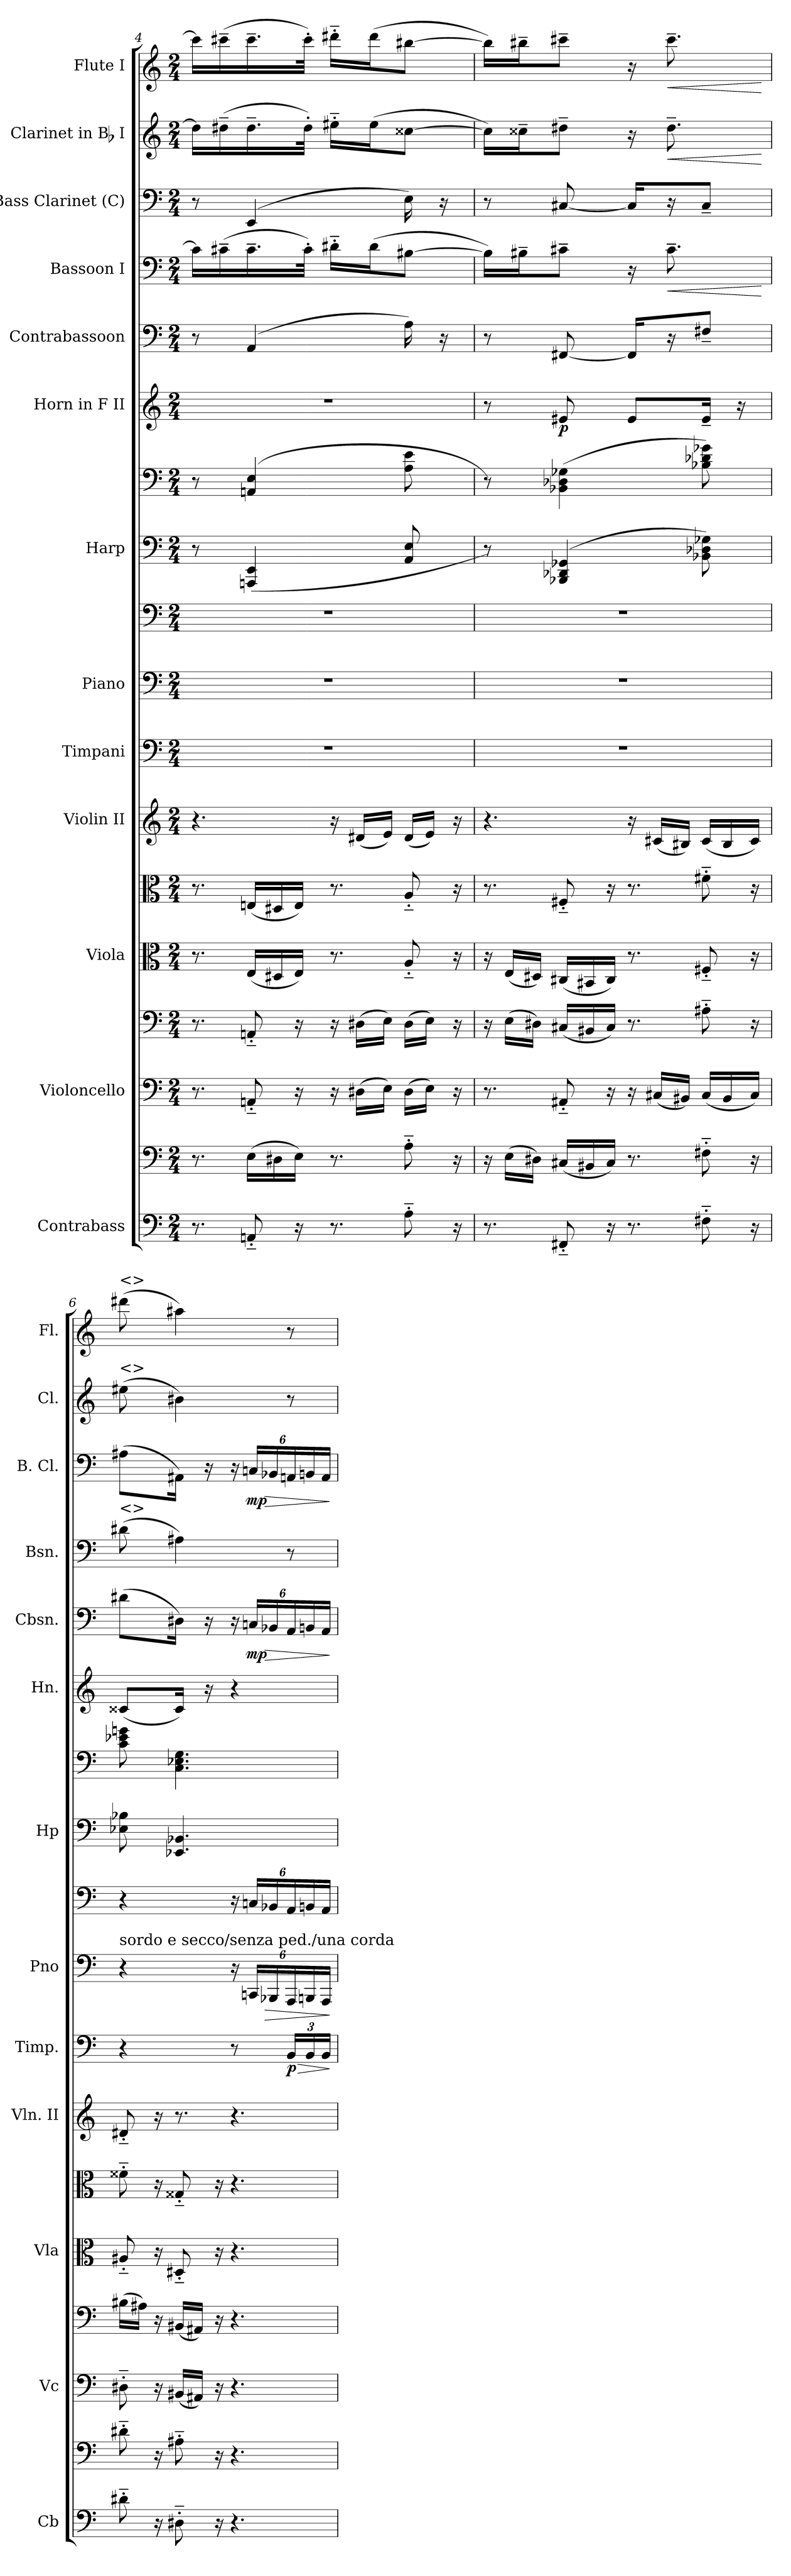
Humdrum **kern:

**kern	**kern	**kern	**kern	**kern	**kern	**kern	**kern	**dynam	**kern	**kern	**dynam	**kern	**kern	**kern	**dynam	**kern	**dynam	**kern	**dynam	**kern	**dynam	**kern	**dynam	**kern	**dynam
*part13	*part13	*part12	*part12	*part11	*part11	*part10	*part9	*part9	*part8	*part8	*part8	*part7	*part7	*part6	*part6	*part5	*part5	*part4	*part4	*part3	*part3	*part2	*part2	*part1	*part1
*staff18	*staff17	*staff16	*staff15	*staff14	*staff13	*staff12	*staff11	*staff11	*staff10	*staff9	*staff9/10	*staff8	*staff7	*staff6	*staff6	*staff5	*staff5	*staff4	*staff4	*staff3	*staff3	*staff2	*staff2	*staff1	*staff1
*I"Contrabass	*	*I"Violoncello	*	*I"Viola	*	*I"Violin II	*I"Timpani	*	*I"Piano	*	*	*I"Harp	*	*I"Horn in F II	*	*I"Contrabassoon	*	*I"Bassoon I	*	*I"Bass Clarinet (C)	*	*I"Clarinet in Bb I	*	*I"Flute I	*
*I'Cb	*	*I'Vc	*	*I'Vla	*	*I'Vln. II	*I'Timp.	*	*I'Pno	*	*	*I'Hp	*	*I'Hn.	*	*I'Cbsn.	*	*I'Bsn.	*	*I'B. Cl.	*	*I'Cl.	*	*I'Fl.	*
*clefF4	*clefF4	*clefF4	*clefF4	*clefC3	*clefC3	*clefG2	*clefF4	*	*clefF4	*clefF4	*	*clefF4	*clefF4	*clefG2	*	*clefF4	*	*clefF4	*	*clefF4	*	*clefG2	*	*clefG2	*
*ITrd7c12	*ITrd7c12	*	*	*	*	*	*	*	*	*	*	*	*	*ITrd4c7	*	*ITrd7c12	*	*	*	*	*	*ITrd1c2	*	*	*
*k[]	*k[]	*k[]	*k[]	*k[]	*k[]	*k[]	*k[]	*	*k[]	*k[]	*	*k[]	*k[]	*k[b-]	*	*k[]	*	*k[]	*	*	*	*k[b-e-]	*	*k[]	*
*M2/4	*M2/4	*M2/4	*M2/4	*M2/4	*M2/4	*M2/4	*M2/4	*	*M2/4	*M2/4	*	*M2/4	*M2/4	*M2/4	*	*M2/4	*	*M2/4	*	*M2/4	*	*M2/4	*	*M2/4	*
*Xtuplet	*Xtuplet	*Xtuplet	*Xtuplet	*Xtuplet	*Xtuplet	*Xtuplet	*	*	*	*	*	*	*	*	*	*	*	*	*	*	*	*	*	*	*
=4	=4	=4	=4	=4	=4	=4	=4	=4	=4	=4	=4	=4	=4	=4	=4	=4	=4	=4	=4	=4	=4	=4	=4	=4	=4
12.r	12.r	12.r	12.r	12.r	12.r	6.r	2r	.	2r	2r	.	8r	8r	2r	.	8r	.	16c#LL]	.	8r	.	16cc#LL]	.	16ccc#LL]	.
.	.	.	.	.	.	.	.	.	.	.	.	.	.	.	.	.	.	(16c#X~	.	.	.	(16cc#X~	.	(16ccc#X~	.
12AAAn'~	(24EELL	12AAn'~	12AAn'~	(24ELL	(24EnLL	.	.	.	.	.	.	(4AAAn 4EE	(4AAn 4E	.	.	(4AAA	.	16.c#~	.	(4EE	.	16.cc#~	.	16.ccc#~	.
.	24DD#X	.	.	24D#X	24D#X	.	.	.	.	.	.	.	.	.	.	.	.	.	.	.	.	.	.	.	.
24r	24EEJJ)	24r	24r	24EJJ)	24EJJ)	.	.	.	.	.	.	.	.	.	.	.	.	.	.	.	.	.	.	.	.
.	.	.	.	.	.	.	.	.	.	.	.	.	.	.	.	.	.	32c#'JJk)	.	.	.	32cc#'JJk)	.	32ccc#'JJk)	.
12.r	12.r	24r	24r	12.r	12.r	24r	.	.	.	.	.	.	.	.	.	.	.	16d#X'~LL	.	.	.	16dd#X'~LL	.	16ddd#X'~LL	.
.	.	(24D#XLL	(24D#XLL	.	.	(24d#XLL	.	.	.	.	.	.	.	.	.	.	.	.	.	.	.	.	.	.	.
.	.	.	.	.	.	.	.	.	.	.	.	.	.	.	.	.	.	(16d#J	.	.	.	(16dd#J	.	(16ddd#J	.
.	.	24EJJ)	24EJJ)	.	.	24eJJ)	.	.	.	.	.	.	.	.	.	.	.	.	.	.	.	.	.	.	.
12AA'~	12AA'~	(24D#LL	(24D#LL	12A'~	12A'~	(24d#LL	.	.	.	.	.	8AA 8E	8A 8e	.	.	16AA)	.	[8B#XJ	.	16E)	.	[8b#XJ	.	[8bb#XJ	.
.	.	24EJJ)	24EJJ)	.	.	24eJJ)	.	.	.	.	.	.	.	.	.	.	.	.	.	.	.	.	.	.	.
.	.	.	.	.	.	.	.	.	.	.	.	.	.	.	.	16r	.	.	.	16r	.	.	.	.	.
24r	24r	24r	24r	24r	24r	24r	.	.	.	.	.	.	.	.	.	.	.	.	.	.	.	.	.	.	.
=5	=5	=5	=5	=5	=5	=5	=5	=5	=5	=5	=5	=5	=5	=5	=5	=5	=5	=5	=5	=5	=5	=5	=5	=5	=5
12.r	24r	12.r	24r	24r	12.r	6.r	2r	.	2r	2r	.	8r)	8r)	8r	.	8r	.	16B#LL])	.	8r	.	16b#LL])	.	16bb#LL])	.
.	(24EELL	.	(24ELL	(24ELL	.	.	.	.	.	.	.	.	.	.	.	.	.	.	.	.	.	.	.	.	.
.	.	.	.	.	.	.	.	.	.	.	.	.	.	.	.	.	.	16B#X~J	.	.	.	16b#X~J	.	16bb#X~J	.
.	24DD#XJJ)	.	24D#XJJ)	24D#XJJ)	.	.	.	.	.	.	.	.	.	.	.	.	.	.	.	.	.	.	.	.	.
12FFF#X'~	(24CC#XLL	12AA#X'~	(24C#XLL	(24C#XLL	12F#X'~	.	.	.	.	.	.	(4BBB-X 4DD-X 4GG-X	(4BB-X 4D-X 4G-X	8A#X	p	[8FFF#X	.	8c#X~J	.	[8C#X	.	8cc#X~J	.	8ccc#X~J	.
.	24BBB#X	.	24BB#X	24BB#X	.	.	.	.	.	.	.	.	.	.	.	.	.	.	.	.	.	.	.	.	.
24r	24CC#JJ)	24r	24C#JJ)	24C#JJ)	24r	.	.	.	.	.	.	.	.	.	.	.	.	.	.	.	.	.	.	.	.
12.r	12.r	24r	12.r	12.r	12.r	24r	.	.	.	.	.	.	.	8A#L	.	16FFF#KL]	.	16r	.	16C#KL]	.	16r	.	16r	.
.	.	(24C#XLL	.	.	.	(24c#XLL	.	.	.	.	.	.	.	.	.	.	.	.	.	.	.	.	.	.	.
!	!	!	!	!	!	!	!	!	!	!	!	!	!	!	!	!	!	!	!LO:HP:b	!	!	!	!LO:HP:b	!	!LO:HP:b
.	.	.	.	.	.	.	.	.	.	.	.	.	.	.	.	16r	.	8.c#~	<	16r	.	8.cc#~	<	8.ccc#~	<
.	.	24BB#XJJ)	.	.	.	24B#XJJ)	.	.	.	.	.	.	.	.	.	.	.	.	.	.	.	.	.	.	.
12FF#X'~	12FF#X'~	(24C#LL	12A#X'~	12F#X'~	12f#X'~	(24c#LL	.	.	.	.	.	8BB-X 8D-X 8G-X)	8B-X 8d-X 8g-X)	16A#~Jk	.	8FF#X~J	.	.	.	8C#~J	.	.	.	.	.
.	.	24BB#	.	.	.	24B#	.	.	.	.	.	.	.	.	.	.	.	.	.	.	.	.	.	.	.
.	.	.	.	.	.	.	.	.	.	.	.	.	.	16r	.	.	.	.	.	.	.	.	.	.	.
24r	24r	24C#JJ)	24r	24r	24r	24c#JJ)	.	.	.	.	.	.	.	.	.	.	.	.	.	.	.	.	.	.	.
.	.	.	.	.	.	.	.	.	.	.	.	.	.	.	.	.	.	.	[	.	.	.	[	.	[
=6	=6	=6	=6	=6	=6	=6	=6	=6	=6	=6	=6	=6	=6	=6	=6	=6	=6	=6	=6	=6	=6	=6	=6	=6	=6
!	!	!	!	!	!	!	!	!	!	!	!	!	!	!	!	!	!	!	!	!	!	!	!	!LO:TX:a:t=<>	!
!	!	!	!	!	!	!	!	!	!	!	!	!	!	!	!	!	!	!	!	!	!	!LO:TX:a:t=<>	!	!	!
!	!	!	!	!	!	!	!	!	!	!	!	!	!	!	!	!	!	!LO:TX:a:t=<>	!	!	!	!	!	!	!
!	!	!	!	!	!	!	!	!	!LO:TX:a:t=sordo e secco/senza ped./una corda	!	!	!	!	!	!	!	!	!	!	!	!	!	!	!	!
12D#X'~	12D#X'~	12D#X'~	(24B#XLL	12A#X'~	12f##X'~	12d#X'~	4r	.	4r	4r	.	8E-X 8B-Xi	8c 8e-X 8gni	(8F##XL	.	(8D#XL	.	(8d#X	.	(8A#XL	.	(8dd#X	.	(8ddd#X	.
.	.	.	24A#XJJ)	.	.	.	.	.	.	.	.	.	.	.	.	.	.	.	.	.	.	.	.	.	.
24r	24r	24r	24r	24r	24r	24r	.	.	.	.	.	.	.	.	.	.	.	.	.	.	.	.	.	.	.
12DD#X'~	12AA#X'~	(24BB#XLL	(24BB#XLL	12D#X'~	12G##X'~	12.r	.	.	.	.	.	4.EE-X 4.BB-X	4.C 4.E-X 4.G	16F##Jk)	.	16DD#XJk)	.	4A#X)	.	16AA#XJk)	.	4a#X)	.	4aa#X)	.
.	.	24AA#XJJ)	24AA#XJJ)	.	.	.	.	.	.	.	.	.	.	.	.	.	.	.	.	.	.	.	.	.	.
.	.	.	.	.	.	.	.	.	.	.	.	.	.	16r	.	16r	.	.	.	16r	.	.	.	.	.
24r	24r	24r	24r	24r	24r	.	.	.	.	.	.	.	.	.	.	.	.	.	.	.	.	.	.	.	.
*	*	*	*	*	*	*	*	*	*Xbrackettup	*Xbrackettup	*	*	*	*	*	*Xbrackettup	*	*	*	*Xbrackettup	*	*	*	*	*
6.r	6.r	6.r	6.r	6.r	6.r	6.r	8r	.	24r	24r	.	.	.	4r	.	24r	.	.	.	24r	.	.	.	.	.
.	.	.	.	.	.	.	.	.	24CCniLL	24CniLL	mp mp	.	.	.	.	24CCniLL	mp	.	.	24CniLL	mp	.	.	.	.
!	!	!	!	!	!	!	!	!	!	!	!LO:HP:b=2	!	!	!	!	!	!LO:HP:b	!	!	!	!LO:HP:b	!	!	!	!
.	.	.	.	.	.	.	.	.	24BBB-X	24BB-X	> >	.	.	.	.	24BBB-X	>	.	.	24BB-X	>	.	.	.	.
!	!	!	!	!	!	!	!	!LO:HP:b	!	!	!	!	!	!	!	!	!	!	!	!	!	!	!	!	!
.	.	.	.	.	.	.	24BBLL	> p	24AAA	24AA	.	.	.	.	.	24AAA	.	8r	.	24AAn	.	8r	.	8r	.
.	.	.	.	.	.	.	24BB	.	24BBBn	24BBn	.	.	.	.	.	24BBBn	.	.	.	24BBn	.	.	.	.	.
.	.	.	.	.	.	.	24BBJJ	.	24AAAJJ	24AAJJ	.	.	.	.	.	24AAAJJ	.	.	.	24AAJJ	.	.	.	.	.
.	.	.	.	.	.	.	.	]	.	.	] ]	.	.	.	.	.	]	.	.	.	]	.	.	.	.
=	=	=	=	=	=	=	=	=	=	=	=	=	=	=	=	=	=	=	=	=	=	=	=	=	=
*-	*-	*-	*-	*-	*-	*-	*-	*-	*-	*-	*-	*-	*-	*-	*-	*-	*-	*-	*-	*-	*-	*-	*-	*-	*-
